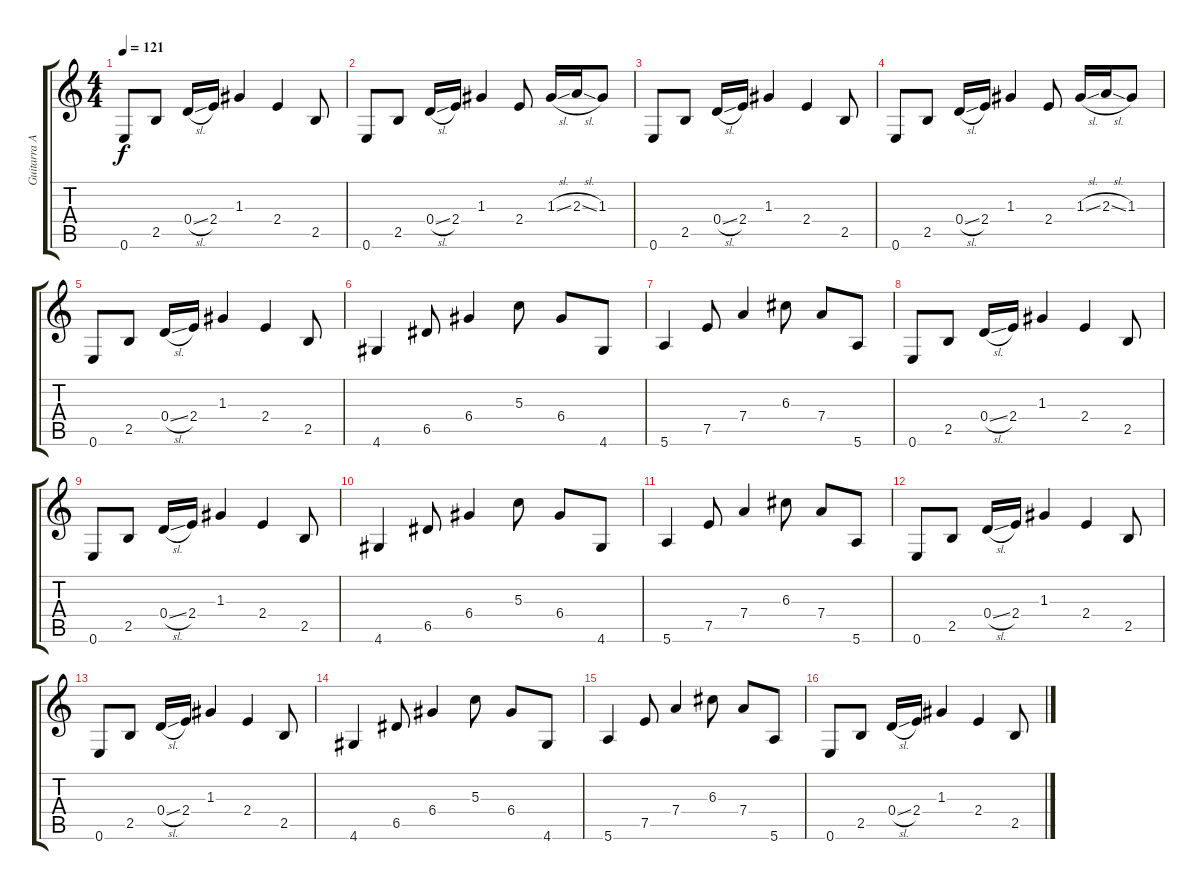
\track ("Guitarra Acustica 1" "Guitarra A") {instrument acousticguitarnylon}
\staff {score tabs}
\tuning (E4 B3 G3 D3 A2 E2) {hide}
\ts (4 4)
\tempo 121
\clef g2
\ks c
0.6.8{dy f instrument acousticguitarnylon} 2.5.8 0.4{sl}.16 2.4.16 1.3.4 2.4.4 2.5.8 |
0.6.8 2.5.8 0.4{sl}.16 2.4.16 1.3.4 2.4.8 1.3{sl}.16 2.3{sl}.16 1.3.8 |
0.6.8 2.5.8 0.4{sl}.16 2.4.16 1.3.4 2.4.4 2.5.8 |
0.6.8 2.5.8 0.4{sl}.16 2.4.16 1.3.4 2.4.8 1.3{sl}.16 2.3{sl}.16 1.3.8 |
0.6.8 2.5.8 0.4{sl}.16 2.4.16 1.3.4 2.4.4 2.5.8 |
4.6.4 6.5.8 6.4.4 5.3.8 6.4.8 4.6.8 |
5.6.4 7.5.8 7.4.4 6.3.8 7.4.8 5.6.8 |
0.6.8 2.5.8 0.4{sl}.16 2.4.16 1.3.4 2.4.4 2.5.8 |
0.6.8 2.5.8 0.4{sl}.16 2.4.16 1.3.4 2.4.4 2.5.8 |
4.6.4 6.5.8 6.4.4 5.3.8 6.4.8 4.6.8 |
5.6.4 7.5.8 7.4.4 6.3.8 7.4.8 5.6.8 |
0.6.8 2.5.8 0.4{sl}.16 2.4.16 1.3.4 2.4.4 2.5.8 |
0.6.8 2.5.8 0.4{sl}.16 2.4.16 1.3.4 2.4.4 2.5.8 |
4.6.4 6.5.8 6.4.4 5.3.8 6.4.8 4.6.8 |
5.6.4 7.5.8 7.4.4 6.3.8 7.4.8 5.6.8 |
0.6.8 2.5.8 0.4{sl}.16 2.4.16 1.3.4 2.4.4 2.5.8
